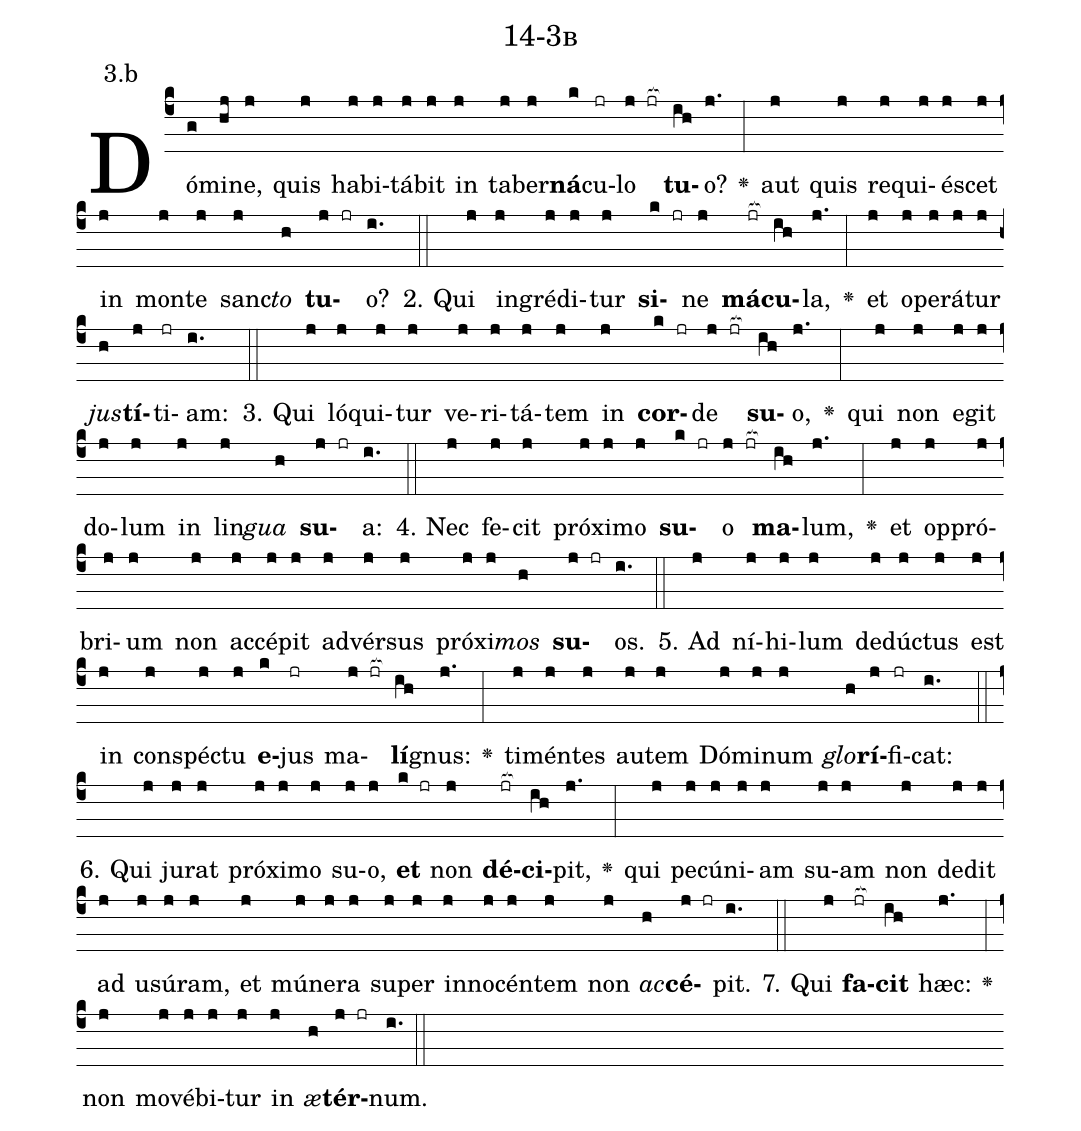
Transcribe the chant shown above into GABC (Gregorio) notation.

name: 14-3b;
annotation: 3.b;
%%
(c4)Dó(g)mi(hj)ne,(j) quis(j) ha(j)bi(j)tá(j)bit(j) in(j) ta(j)ber(j)<b>ná</b>(k)cu(jr)lo(j jr[ocb:1{]) <b>tu</b>(ih[ocb:0}])o?(j.) <v>\greheightstar</v>(:) aut(j) quis(j) re(j)qui(j)é(j)scet(j) in(j) mon(j)te(j) sanc(j)<i>to</i>(h) <b>tu</b>(j jr)o?(i.) (::)
2. Qui(j) in(j)gré(j)di(j)tur(j) <b>si</b>(k jr)ne(j) <b>má</b>(jr[ocb:1{])<b>cu</b>(ih[ocb:0}])la,(j.) <v>\greheightstar</v>(:) et(j) o(j)pe(j)rá(j)tur(j) <i>jus</i>(h)<b>tí</b>(j)ti(jr)am:(i.) (::)
3. Qui(j) ló(j)qui(j)tur(j) ve(j)ri(j)tá(j)tem(j) in(j) <b>cor</b>(k jr)de(j jr[ocb:1{]) <b>su</b>(ih[ocb:0}])o,(j.) <v>\greheightstar</v>(:) qui(j) non(j) e(j)git(j) do(j)lum(j) in(j) lin(j)<i>gua</i>(h) <b>su</b>(j jr)a:(i.) (::)
4. Nec(j) fe(j)cit(j) pró(j)xi(j)mo(j) <b>su</b>(k jr)o(j jr[ocb:1{]) <b>ma</b>(ih[ocb:0}])lum,(j.) <v>\greheightstar</v>(:) et(j) op(j)pró(j)bri(j)um(j) non(j) ac(j)cé(j)pit(j) ad(j)vér(j)sus(j) pró(j)xi(j)<i>mos</i>(h) <b>su</b>(j jr)os.(i.) (::)
5. Ad(j) ní(j)hi(j)lum(j) de(j)dúc(j)tus(j) est(j) in(j) con(j)spéc(j)tu(j) <b>e</b>(k)jus(jr) ma(j jr[ocb:1{])<b>lí</b>(ih[ocb:0}])gnus:(j.) <v>\greheightstar</v>(:) ti(j)mén(j)tes(j) au(j)tem(j) Dó(j)mi(j)num(j) <i>glo</i>(h)<b>rí</b>(j)fi(jr)cat:(i.) (::)
6. Qui(j) ju(j)rat(j) pró(j)xi(j)mo(j) su(j)o,(j) <b>et</b>(k jr) non(j) <b>dé</b>(jr[ocb:1{])<b>ci</b>(ih[ocb:0}])pit,(j.) <v>\greheightstar</v>(:) qui(j) pe(j)cú(j)ni(j)am(j) su(j)am(j) non(j) de(j)dit(j) ad(j) u(j)sú(j)ram,(j) et(j) mú(j)ne(j)ra(j) su(j)per(j) in(j)no(j)cén(j)tem(j) non(j) <i>ac</i>(h)<b>cé</b>(j jr)pit.(i.) (::)
7. Qui(j) <b>fa</b>(jr[ocb:1{])<b>cit</b>(ih[ocb:0}]) hæc:(j.) <v>\greheightstar</v>(:) non(j) mo(j)vé(j)bi(j)tur(j) in(j) <i>æ</i>(h)<b>tér</b>(j jr)num.(i.) (::)
